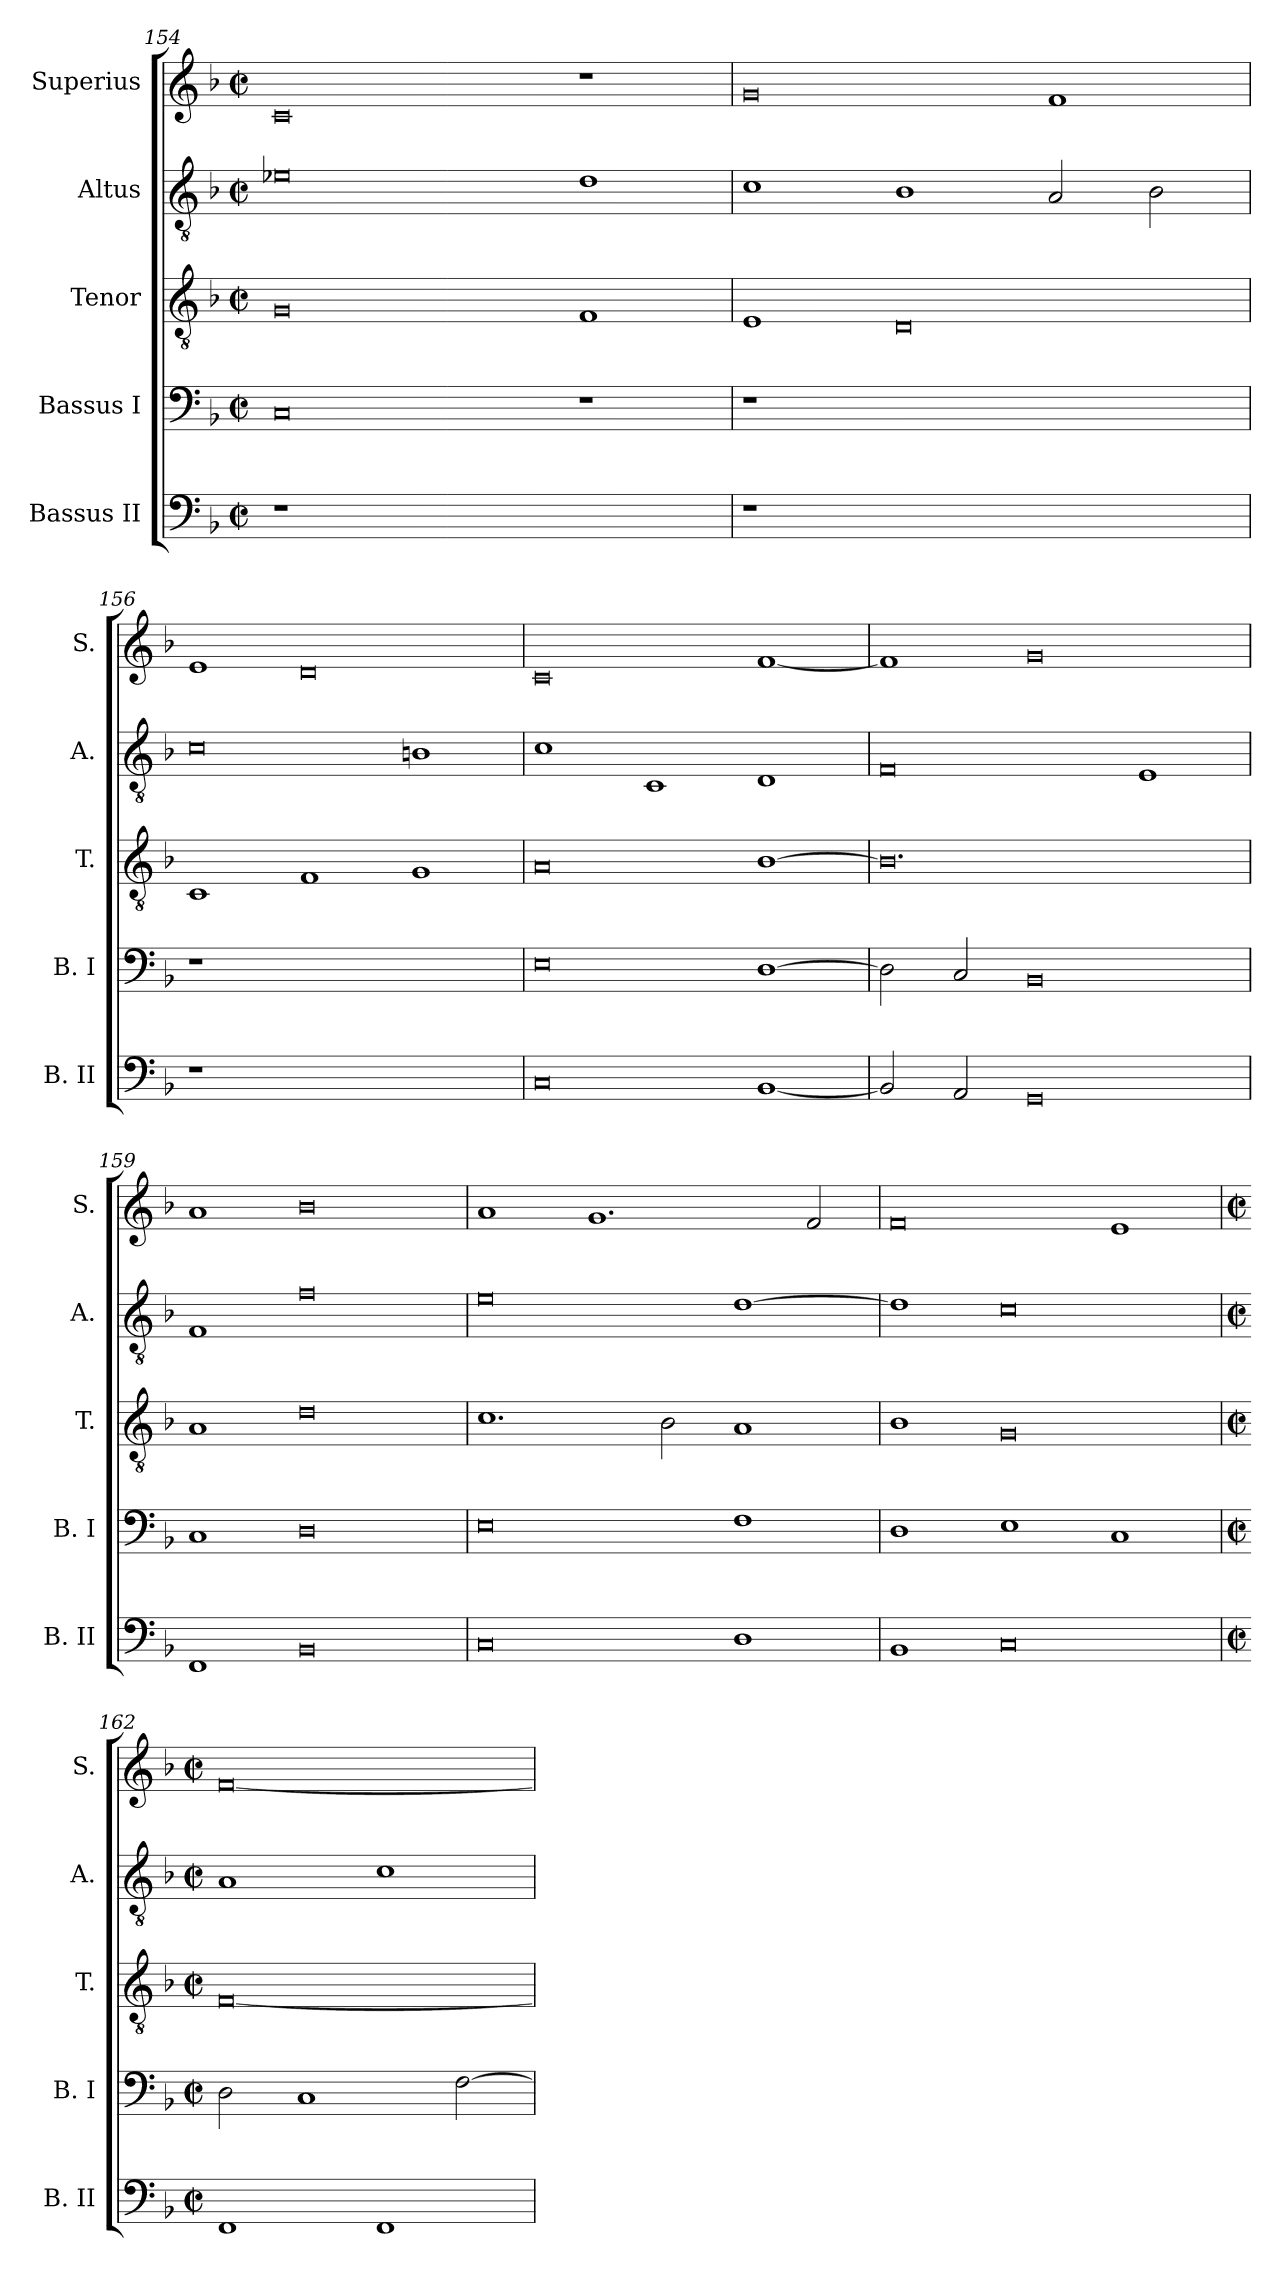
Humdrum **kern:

**kern	**kern	**kern	**kern	**kern
*part5	*part4	*part3	*part2	*part1
*staff5	*staff4	*staff3	*staff2	*staff1
*I"Bassus II	*I"Bassus I	*I"Tenor	*I"Altus	*I"Superius
*I'B. II	*I'B. I	*I'T.	*I'A.	*I'S.
*clefF4	*clefF4	*clefGv2	*clefGv2	*clefG2
*	*	*ITrd7c12	*ITrd7c12	*
*k[b-]	*k[b-]	*k[b-]	*k[b-]	*k[b-]
*F:	*F:	*F:	*F:	*F:
*M2/2	*M2/2	*M2/2	*M2/2	*M2/2
*met(c|)	*met(c|)	*met(c|)	*met(c|)	*met(c|)
=154	=154	=154	=154	=154
!LO:N:vis=1	!	!	!	!
1r	0Ci	0GGi	0E-Xi	0ci
0ryy	.	.	.	.
.	1r	1FFi	1Di	1r
=155	=155	=155	=155	=155
!LO:N:vis=1	!LO:N:vis=1	!	!	!
1r	1r	1EEi	1Ci	0gi
0ryy	0ryy	0DDi	1BB-i	.
.	.	.	2AAi/	1fi
.	.	.	2BB-i\	.
=156	=156	=156	=156	=156
!LO:N:vis=1	!LO:N:vis=1	!	!	!
1r	1r	1CCi	0Ci	1ei
0ryy	0ryy	1FFi	.	0di
.	.	1GGi	1BBni	.
!!LO:LB:g=z
=157	=157	=157	=157	=157
0Ci	0Ei	0AAi	1Ci	0ci
.	.	.	1CCi	.
[<1BB-i	[>1Di	[>1BB-i	1DDi	[<1fi
=158	=158	=158	=158	=158
2BB-i/]	2Di\]	0.BB-i]	0FFi	1fi]
2AAi/	2Ci/	.	.	.
0GGi	0BB-i	.	.	0gi
.	.	.	1EEi	.
=159	=159	=159	=159	=159
1FFi	1Ci	1AAi	1FFi	1ai
0BB-i	0Di	0Di	0Fi	0b-i
=160	=160	=160	=160	=160
0Ci	0Ei	1.Ci	0Ei	1ai
.	.	.	.	1.gi
.	.	2BB-i\	.	.
1Di	1Fi	1AAi	[>1Di	.
.	.	.	.	2fi/
!!LO:PB:g=z
=161	=161	=161	=161	=161
1BB-i	1Di	1BB-i	1Di]	0fi
0Ci	1Ei	0GGi	0Ci	.
.	1Ci	.	.	1ei
=162	=162	=162	=162	=162
*M2/2	*M2/2	*M2/2	*M2/2	*M2/2
*met(c|)	*met(c|)	*met(c|)	*met(c|)	*met(c|)
1FFi	2Di\	[<0FFi	1AAi	[<0fi
.	1Ci	.	.	.
1FFi	.	.	1Ci	.
.	[>2Fi\	.	.	.
=	=	=	=	=
*-	*-	*-	*-	*-
